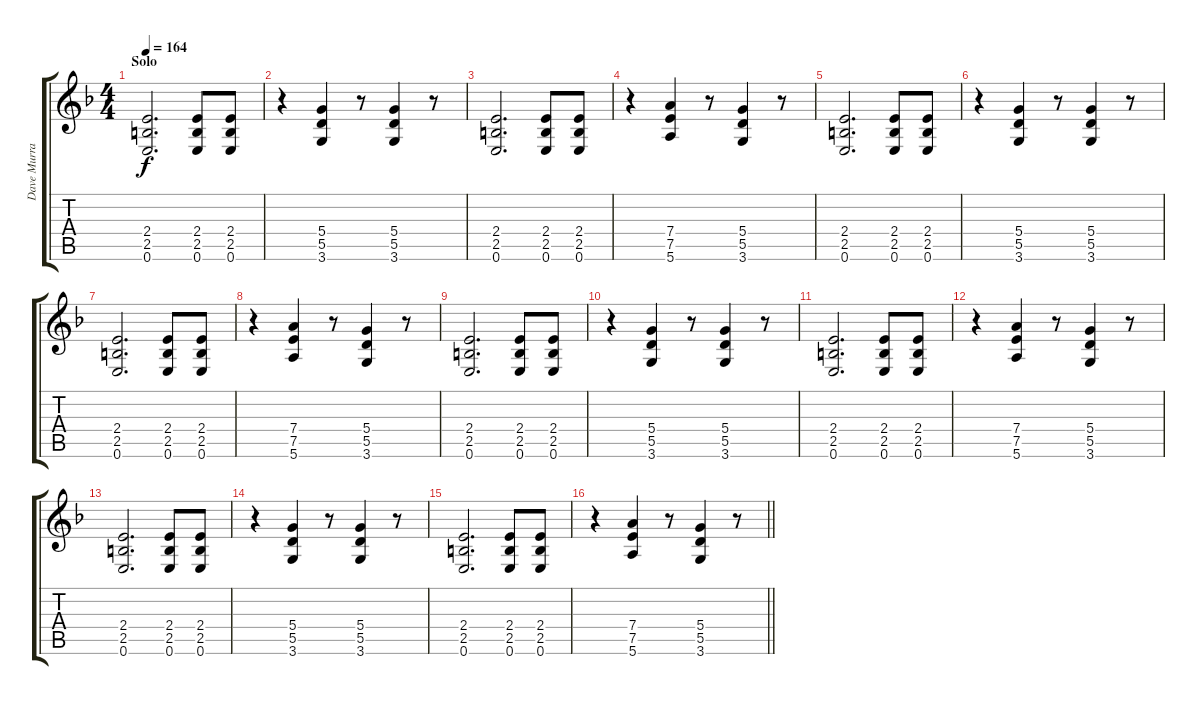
\track ("Dave Murray" "Dave Murra") {instrument acousticguitarsteel}
\staff {score tabs}
\tuning (E4 B3 G3 D3 A2 E2) {hide}
\ts (4 4)
\section ("" "Solo")
\tempo 164
\clef g2
\ks f
(2.4 2.5 0.6).2{d dy f} (2.4 2.5 0.6).8 (2.4 2.5 0.6).8 |
r.4 (5.4 5.5 3.6).4 r.8 (5.4 5.5 3.6).4 r.8 |
(2.4 2.5 0.6).2{d} (2.4 2.5 0.6).8 (2.4 2.5 0.6).8 |
r.4 (7.4 7.5 5.6).4 r.8 (5.4 5.5 3.6).4 r.8 |
(2.4 2.5 0.6).2{d} (2.4 2.5 0.6).8 (2.4 2.5 0.6).8 |
r.4 (5.4 5.5 3.6).4 r.8 (5.4 5.5 3.6).4 r.8 |
(2.4 2.5 0.6).2{d} (2.4 2.5 0.6).8 (2.4 2.5 0.6).8 |
r.4 (7.4 7.5 5.6).4 r.8 (5.4 5.5 3.6).4 r.8 |
(2.4 2.5 0.6).2{d} (2.4 2.5 0.6).8 (2.4 2.5 0.6).8 |
r.4 (5.4 5.5 3.6).4 r.8 (5.4 5.5 3.6).4 r.8 |
(2.4 2.5 0.6).2{d} (2.4 2.5 0.6).8 (2.4 2.5 0.6).8 |
r.4 (7.4 7.5 5.6).4 r.8 (5.4 5.5 3.6).4 r.8 |
(2.4 2.5 0.6).2{d} (2.4 2.5 0.6).8 (2.4 2.5 0.6).8 |
r.4 (5.4 5.5 3.6).4 r.8 (5.4 5.5 3.6).4 r.8 |
(2.4 2.5 0.6).2{d} (2.4 2.5 0.6).8 (2.4 2.5 0.6).8 |
\barLineRight lightlight
r.4 (7.4 7.5 5.6).4 r.8 (5.4 5.5 3.6).4 r.8
